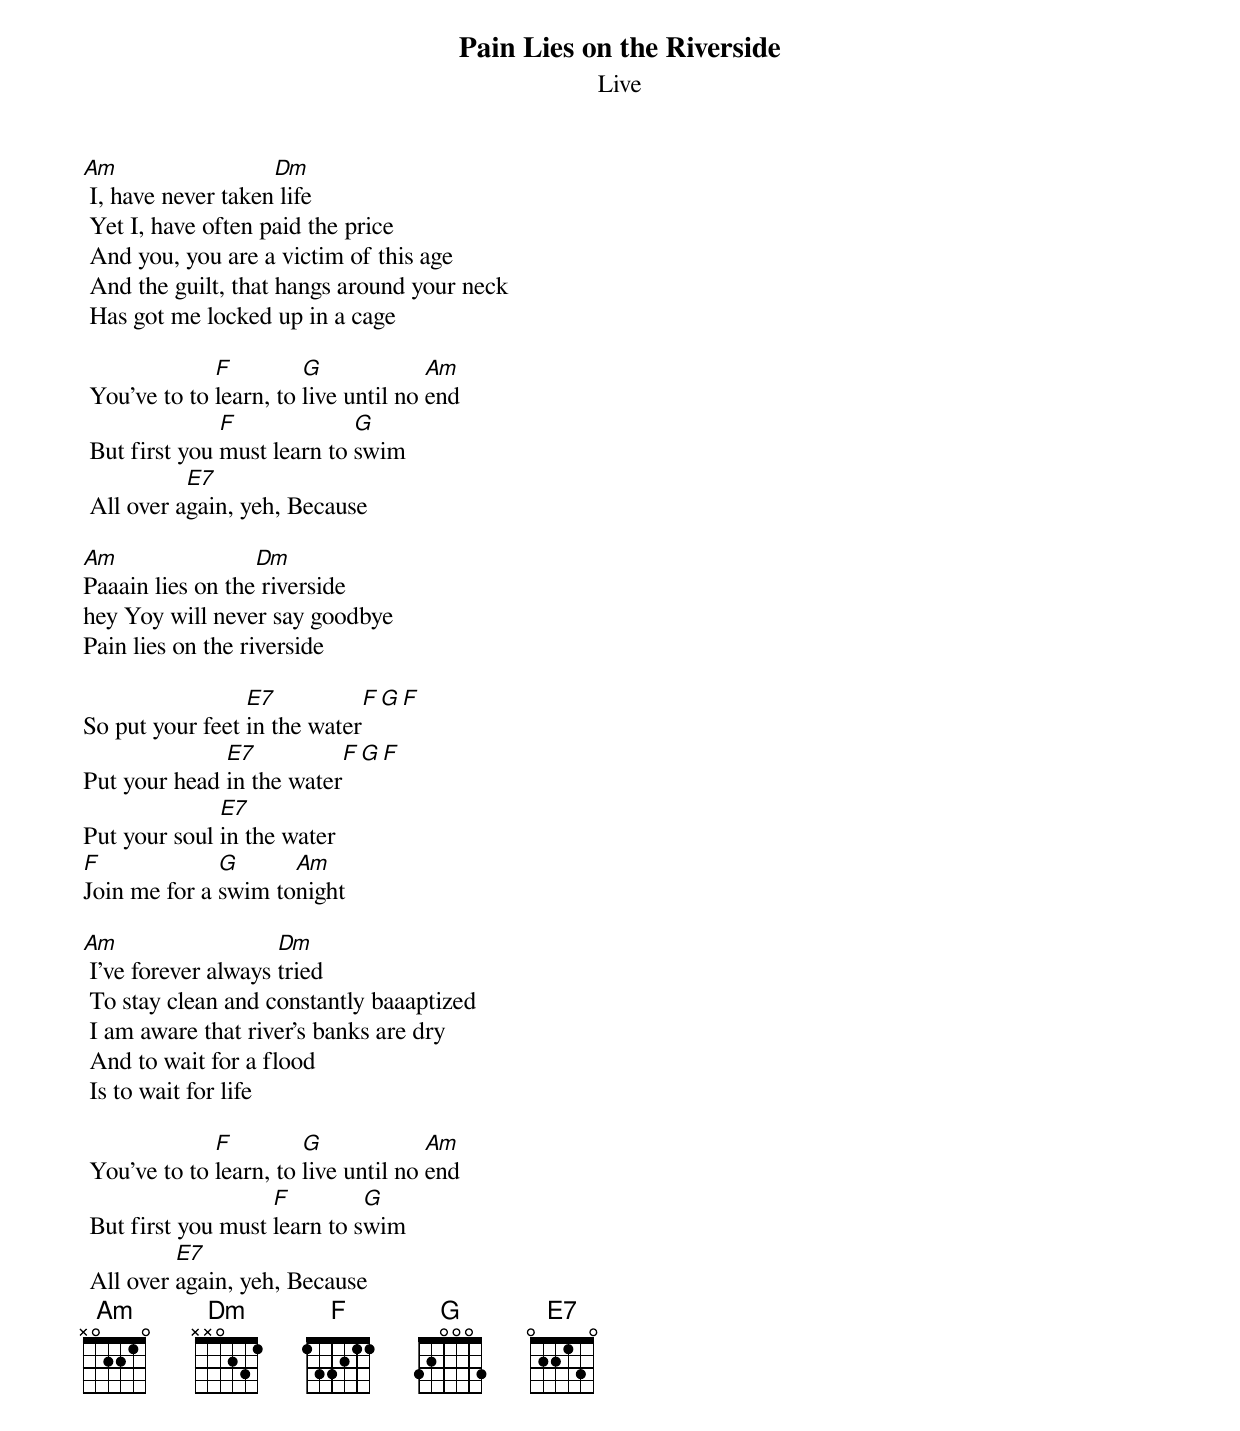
Pain Lies on the Riverside
Live

Am                  Dm
 I, have never taken life
 Yet I, have often paid the price
 And you, you are a victim of this age
 And the guilt, that hangs around your neck
 Has got me locked up in a cage

              F         G             Am
 You've to to learn, to live until no end
               F             G
 But first you must learn to swim
           E7
 All over again, yeh, Because

Am                Dm
Paaain lies on the riverside
hey Yoy will never say goodbye
Pain lies on the riverside

	         E7               F  G  F
So put your feet in the water
	      E7               F  G  F
Put your head in the water
	      E7
Put your soul in the water
F             G      Am
Join me for a swim tonight

Am                   Dm
 I've forever always tried
 To stay clean and constantly baaaptized
 I am aware that river's banks are dry
 And to wait for a flood
 Is to wait for life

              F         G             Am
 You've to to learn, to live until no end
                    F         G
 But first you must learn to swim
          E7
 All over again, yeh, Because
